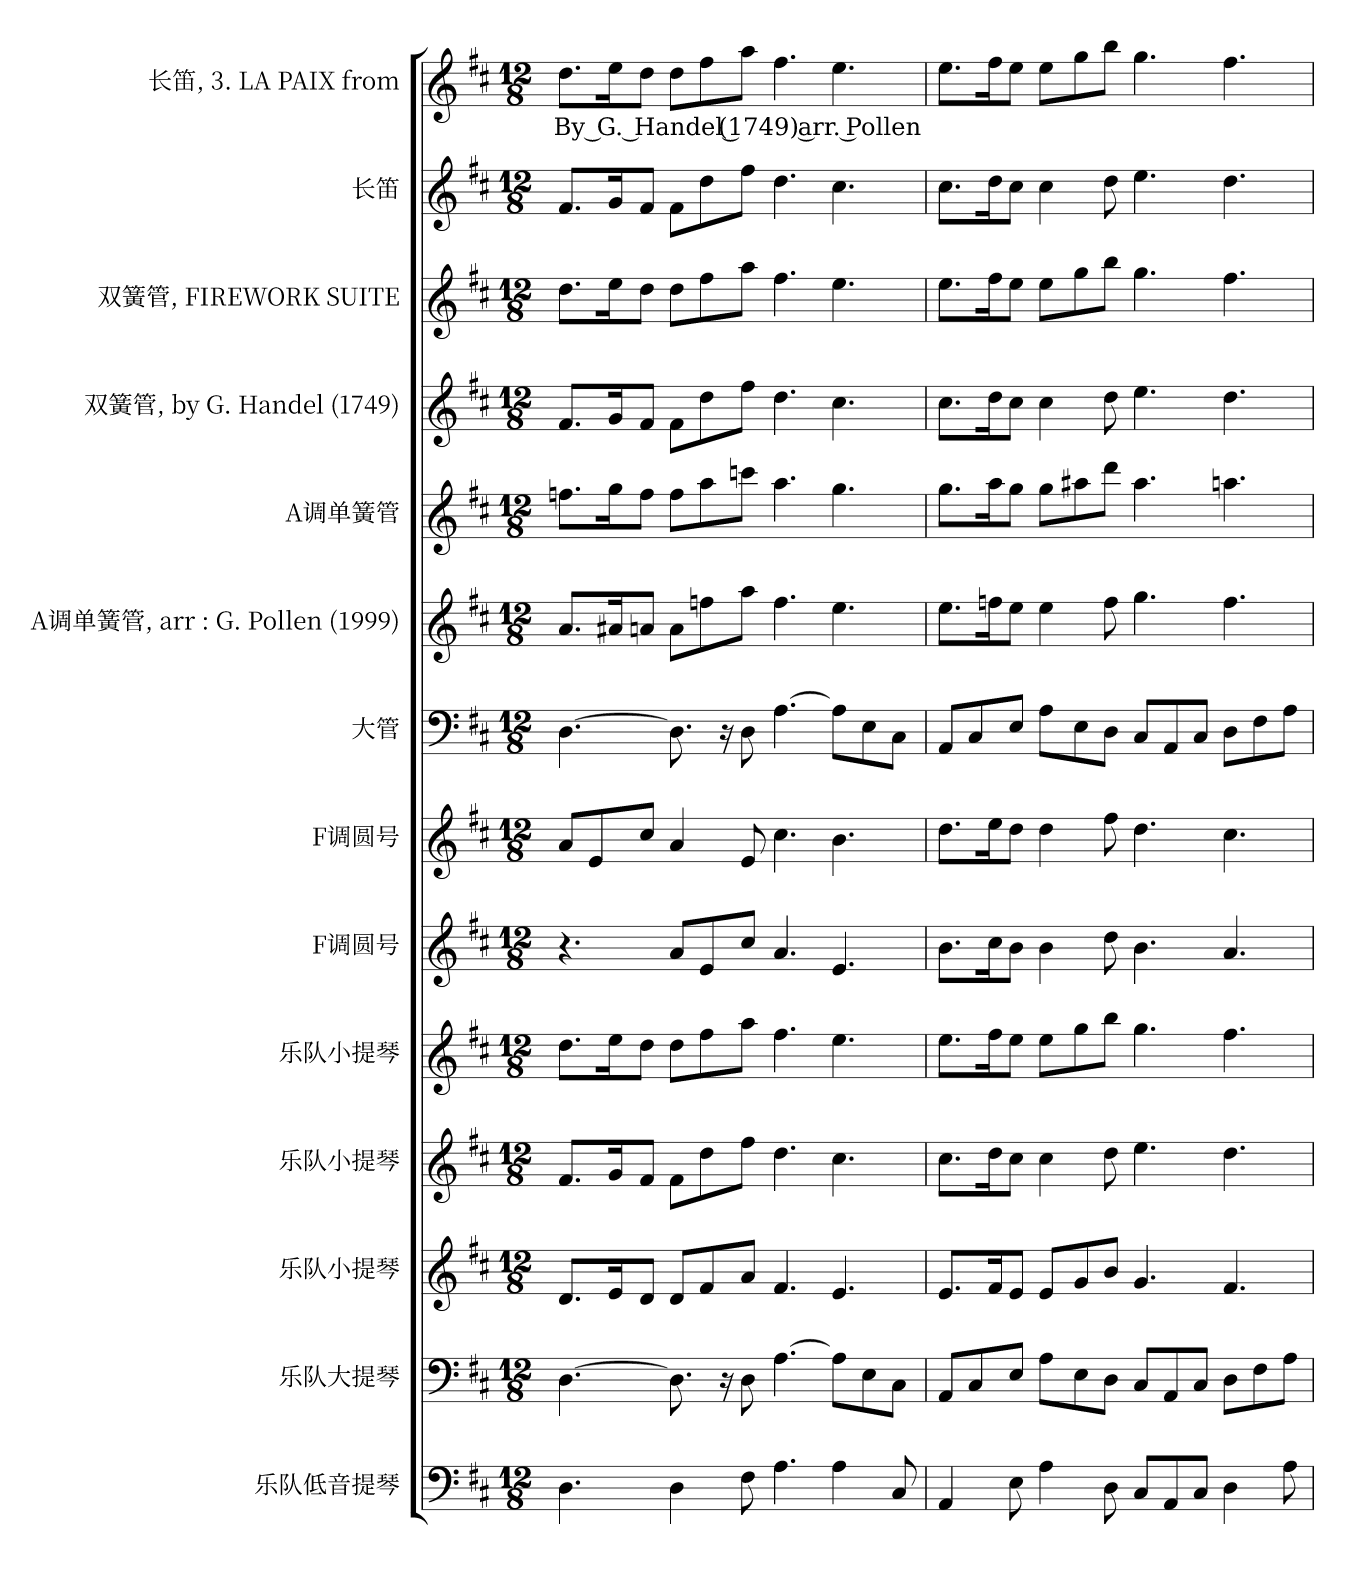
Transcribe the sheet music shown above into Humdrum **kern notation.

**kern	**kern	**kern	**kern	**kern	**kern	**kern	**kern	**kern	**kern	**kern	**kern	**kern	**kern	**text
*part14	*part13	*part12	*part11	*part10	*part9	*part8	*part7	*part6	*part5	*part4	*part3	*part2	*part1	*part1
*staff14	*staff13	*staff12	*staff11	*staff10	*staff9	*staff8	*staff7	*staff6	*staff5	*staff4	*staff3	*staff2	*staff1	*staff1
*I"乐队低音提琴	*I"乐队大提琴	*I"乐队小提琴	*I"乐队小提琴	*I"乐队小提琴	*I"F调圆号	*I"F调圆号	*I"大管	*I"A调单簧管, arr : G. Pollen (1999)	*I"A调单簧管	*I"双簧管, by G. Handel (1749)	*I"双簧管, FIREWORK SUITE	*I"长笛	*I"长笛, 3. LA PAIX from	*
*clefF4	*clefF4	*clefG2	*clefG2	*clefG2	*clefG2	*clefG2	*clefF4	*clefG2	*clefG2	*clefG2	*clefG2	*clefG2	*clefG2	*
*ITrd7c12	*	*	*	*	*ITrd4c7	*ITrd4c7	*	*ITrd2c3	*ITrd2c3	*	*	*	*	*
*k[f#c#]	*k[f#c#]	*k[f#c#]	*k[f#c#]	*k[f#c#]	*k[f#]	*k[f#]	*k[f#c#]	*k[f#c#g#d#a#]	*k[f#c#g#d#a#]	*k[f#c#]	*k[f#c#]	*k[f#c#]	*k[f#c#]	*
*M12/8	*M12/8	*M12/8	*M12/8	*M12/8	*M12/8	*M12/8	*M12/8	*M12/8	*M12/8	*M12/8	*M12/8	*M12/8	*M12/8	*
*MM54	*MM54	*MM54	*MM54	*MM54	*MM54	*MM54	*MM54	*MM54	*MM54	*MM54	*MM54	*MM54	*MM54	*
=1	=1	=1	=1	=1	=1	=1	=1	=1	=1	=1	=1	=1	=1	=1
4.DD\	[4.D\	8.d/L	8.f#/L	8.dd\L	4.r	8d/L	[4.D\	8.f#/L	8.ddn\L	8.f#/L	8.dd\L	8.f#/L	8.dd\L	By G. Handel (1749) arr. Pollen
.	.	.	.	.	.	8A/	.	.	.	.	.	.	.	.
.	.	16e/K	16g/K	16ee\K	.	.	.	16f##X/K	16ee\K	16g/K	16ee\K	16g/K	16ee\K	.
.	.	8d/J	8f#/J	8dd\J	.	8f#/J	.	8f#X/J	8dd\J	8f#/J	8dd\J	8f#/J	8dd\J	.
*	*	*	*	*	*	*	*	*	*	*	*	*	*MM50	*
4DD\	8.D\]	8d/L	8f#\L	8dd\L	8d/L	4d/	8.D\]	8f#\L	8dd\L	8f#\L	8dd\L	8f#\L	8dd\L	.
.	.	8f#/	8dd\	8ff#\	8A/	.	.	8ddn\	8ff#\	8dd\	8ff#\	8dd\	8ff#\	.
.	16r	.	.	.	.	.	16r	.	.	.	.	.	.	.
8FF#\	8D\	8a/J	8ff#\J	8aa\J	8f#/J	8A/	8D\	8ff#\J	8aan\J	8ff#\J	8aa\J	8ff#\J	8aa\J	.
*	*	*	*	*	*	*	*	*	*	*	*	*	*MM47	*
4.AA\	[4.A\	4.f#/	4.dd\	4.ff#\	4.d/	4.f#\	[4.A\	4.dd\	4.ff#\	4.dd\	4.ff#\	4.dd\	4.ff#\	.
*	*	*	*	*	*	*	*	*	*	*	*	*	*MM45	*
4AA\	8A\L]	4.e/	4.cc#\	4.ee\	4.A/	4.e\	8A\L]	4.cc#\	4.ee\	4.cc#\	4.ee\	4.cc#\	4.ee\	.
.	8E\	.	.	.	.	.	8E\	.	.	.	.	.	.	.
8CC#/	8C#\J	.	.	.	.	.	8C#\J	.	.	.	.	.	.	.
!!LO:PB:g=z
=2	=2	=2	=2	=2	=2	=2	=2	=2	=2	=2	=2	=2	=2	=2
*	*	*	*	*	*	*	*	*	*	*	*	*	*MM54	*
4AAA/	8AA/L	8.e/L	8.cc#\L	8.ee\L	8.e\L	8.g\L	8AA/L	8.cc#\L	8.ee\L	8.cc#\L	8.ee\L	8.cc#\L	8.ee\L	.
.	8C#/	.	.	.	.	.	8C#/	.	.	.	.	.	.	.
.	.	16f#/K	16dd\K	16ff#\K	16f#\K	16a\K	.	16ddn\K	16ff#\K	16dd\K	16ff#\K	16dd\K	16ff#\K	.
8EE\	8E/J	8e/J	8cc#\J	8ee\J	8e\J	8g\J	8E/J	8cc#\J	8ee\J	8cc#\J	8ee\J	8cc#\J	8ee\J	.
4AA\	8A\L	8e/L	4cc#\	8ee\L	4e\	4g\	8A\L	4cc#\	8ee\L	4cc#\	8ee\L	4cc#\	8ee\L	.
.	8E\	8g/	.	8gg\	.	.	8E\	.	8ff##X\	.	8gg\	.	8gg\	.
8DD\	8D\J	8b/J	8dd\	8bb\J	8g\	8b\	8D\J	8dd\	8bb\J	8dd\	8bb\J	8dd\	8bb\J	.
*	*	*	*	*	*	*	*	*	*	*	*	*	*MM50	*
8CC#/L	8C#/L	4.g/	4.ee\	4.gg\	4.e\	4.g\	8C#/L	4.ee\	4.ff##\	4.ee\	4.gg\	4.ee\	4.gg\	.
8AAA/	8AA/	.	.	.	.	.	8AA/	.	.	.	.	.	.	.
8CC#/J	8C#/J	.	.	.	.	.	8C#/J	.	.	.	.	.	.	.
*	*	*	*	*	*	*	*	*	*	*	*	*	*MM48	*
4DD\	8D\L	4.f#/	4.dd\	4.ff#\	4.d/	4.f#\	8D\L	4.dd\	4.ff#X\	4.dd\	4.ff#\	4.dd\	4.ff#\	.
.	8F#\	.	.	.	.	.	8F#\	.	.	.	.	.	.	.
8AA\	8A\J	.	.	.	.	.	8A\J	.	.	.	.	.	.	.
=	=	=	=	=	=	=	=	=	=	=	=	=	=	=
*-	*-	*-	*-	*-	*-	*-	*-	*-	*-	*-	*-	*-	*-	*-
